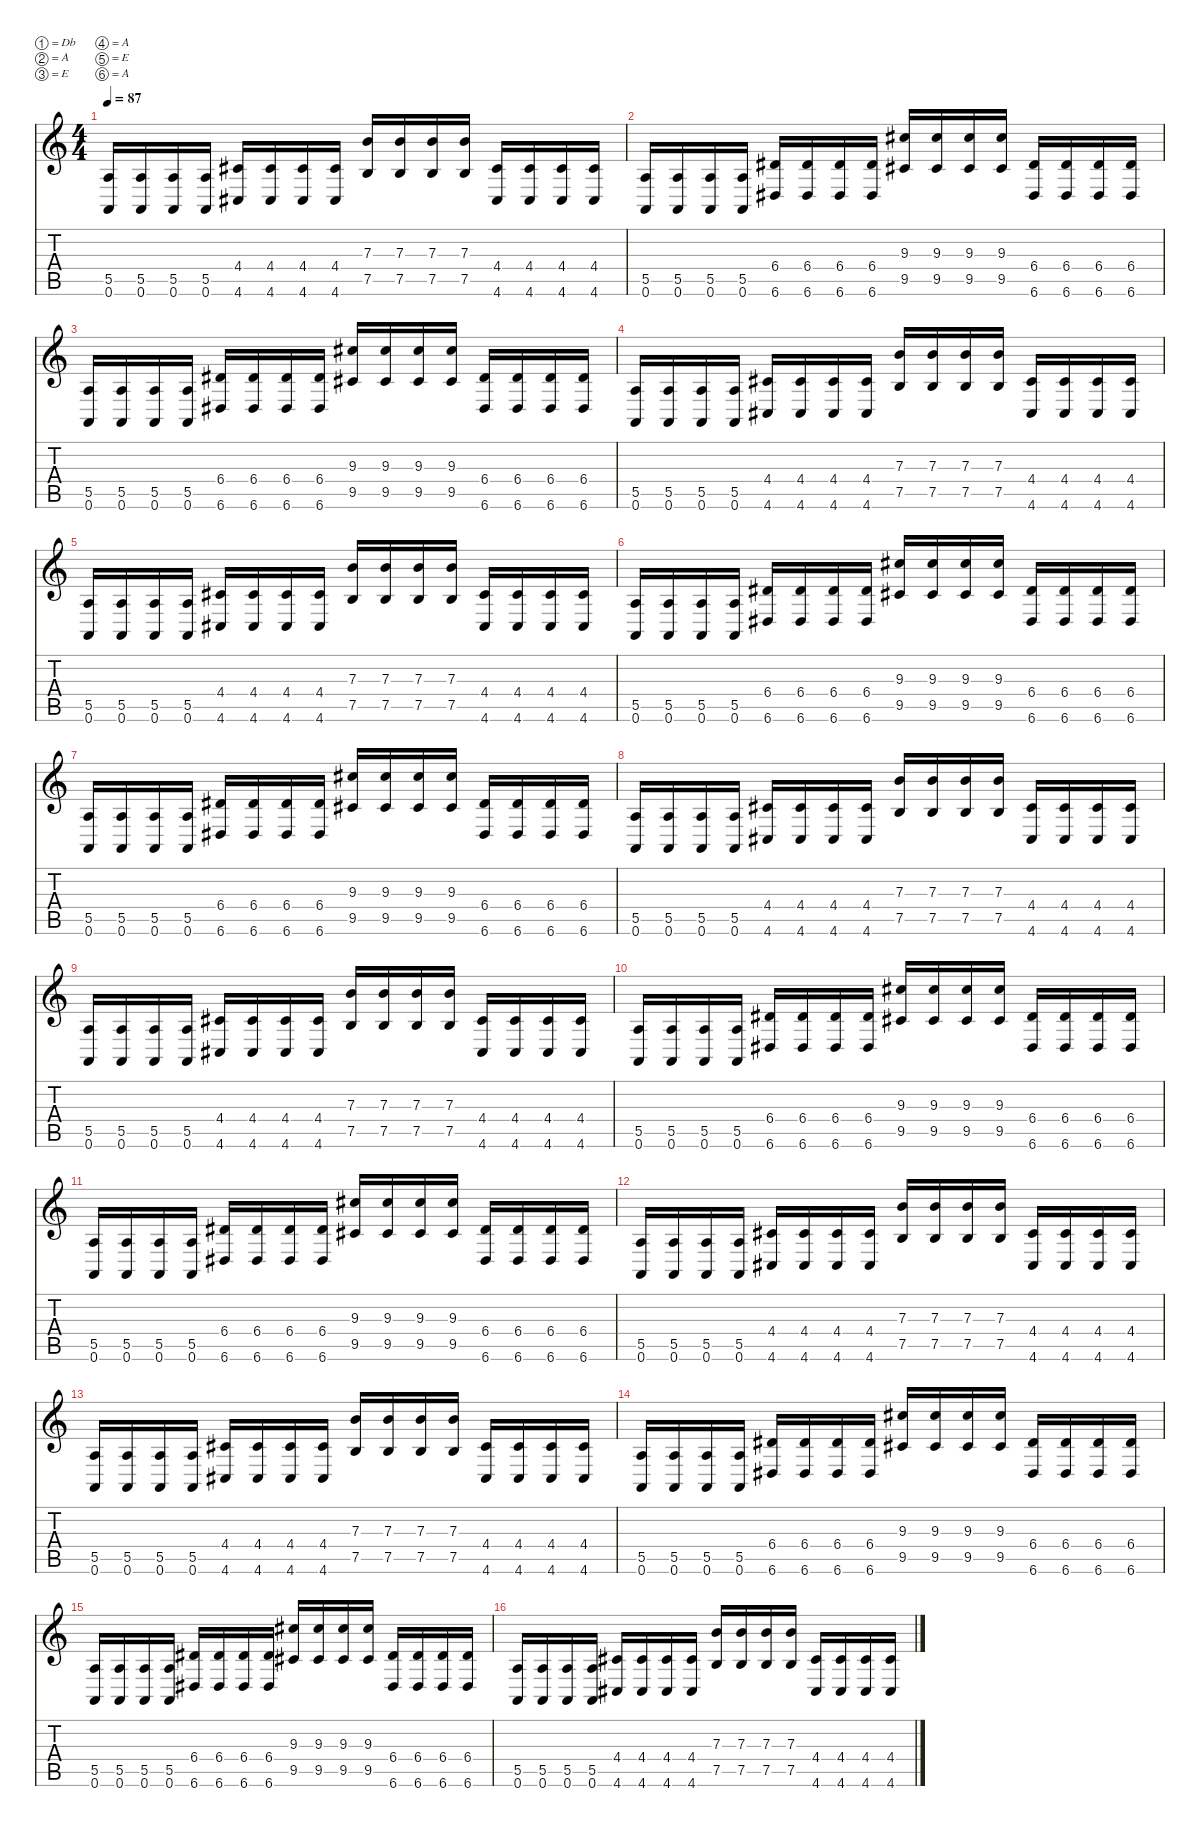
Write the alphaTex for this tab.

\defaultSystemsLayout 4
\hideDynamics
\bracketExtendMode nobrackets
\singleTrackTrackNamePolicy hidden
\multiTrackTrackNamePolicy hidden
\firstSystemTrackNameMode fullname
\otherSystemsTrackNameOrientation horizontal
\track ("Gtr1" "dist.guit.") {instrument distortionguitar}
\staff {score tabs}
\tuning (Db4 A3 E3 A2 E2 A1)
\ts (4 4)
\tempo 87
\clef g2
\ks c
(5.5 0.6).16{dy f beam Up} (5.5 0.6).16{beam Up} (5.5 0.6).16{beam Up} (5.5 0.6).16{beam Up} (4.4{acc #} 4.6{acc #}).16{beam Up} (4.4{acc #} 4.6{acc #}).16{beam Up} (4.4{acc #} 4.6{acc #}).16{beam Up} (4.4{acc #} 4.6{acc #}).16{beam Up} (7.3 7.5).16{beam Up} (7.3 7.5).16{beam Up} (7.3 7.5).16{beam Up} (7.3 7.5).16{beam Up} (4.4{acc #} 4.6{acc #}).16{beam Up} (4.4{acc #} 4.6{acc #}).16{beam Up} (4.4{acc #} 4.6{acc #}).16{beam Up} (4.4{acc #} 4.6{acc #}).16{beam Up} |
(5.5 0.6).16{beam Up} (5.5 0.6).16{beam Up} (5.5 0.6).16{beam Up} (5.5 0.6).16{beam Up} (6.4{acc #} 6.6{acc #}).16{beam Up} (6.4{acc #} 6.6{acc #}).16{beam Up} (6.4{acc #} 6.6{acc #}).16{beam Up} (6.4{acc #} 6.6{acc #}).16{beam Up} (9.3{acc #} 9.5{acc #}).16{beam Up} (9.3{acc #} 9.5{acc #}).16{beam Up} (9.3{acc #} 9.5{acc #}).16{beam Up} (9.3{acc #} 9.5{acc #}).16{beam Up} (6.4{acc #} 6.6{acc #}).16{beam Up} (6.4{acc #} 6.6{acc #}).16{beam Up} (6.4{acc #} 6.6{acc #}).16{beam Up} (6.4{acc #} 6.6{acc #}).16{beam Up} |
(5.5 0.6).16{beam Up} (5.5 0.6).16{beam Up} (5.5 0.6).16{beam Up} (5.5 0.6).16{beam Up} (6.4{acc #} 6.6{acc #}).16{beam Up} (6.4{acc #} 6.6{acc #}).16{beam Up} (6.4{acc #} 6.6{acc #}).16{beam Up} (6.4{acc #} 6.6{acc #}).16{beam Up} (9.3{acc #} 9.5{acc #}).16{beam Up} (9.3{acc #} 9.5{acc #}).16{beam Up} (9.3{acc #} 9.5{acc #}).16{beam Up} (9.3{acc #} 9.5{acc #}).16{beam Up} (6.4{acc #} 6.6{acc #}).16{beam Up} (6.4{acc #} 6.6{acc #}).16{beam Up} (6.4{acc #} 6.6{acc #}).16{beam Up} (6.4{acc #} 6.6{acc #}).16{beam Up} |
(5.5 0.6).16{beam Up} (5.5 0.6).16{beam Up} (5.5 0.6).16{beam Up} (5.5 0.6).16{beam Up} (4.4{acc #} 4.6{acc #}).16{beam Up} (4.4{acc #} 4.6{acc #}).16{beam Up} (4.4{acc #} 4.6{acc #}).16{beam Up} (4.4{acc #} 4.6{acc #}).16{beam Up} (7.3 7.5).16{beam Up} (7.3 7.5).16{beam Up} (7.3 7.5).16{beam Up} (7.3 7.5).16{beam Up} (4.4{acc #} 4.6{acc #}).16{beam Up} (4.4{acc #} 4.6{acc #}).16{beam Up} (4.4{acc #} 4.6{acc #}).16{beam Up} (4.4{acc #} 4.6{acc #}).16{beam Up} |
(5.5 0.6).16{beam Up} (5.5 0.6).16{beam Up} (5.5 0.6).16{beam Up} (5.5 0.6).16{beam Up} (4.4{acc #} 4.6{acc #}).16{beam Up} (4.4{acc #} 4.6{acc #}).16{beam Up} (4.4{acc #} 4.6{acc #}).16{beam Up} (4.4{acc #} 4.6{acc #}).16{beam Up} (7.3 7.5).16{beam Up} (7.3 7.5).16{beam Up} (7.3 7.5).16{beam Up} (7.3 7.5).16{beam Up} (4.4{acc #} 4.6{acc #}).16{beam Up} (4.4{acc #} 4.6{acc #}).16{beam Up} (4.4{acc #} 4.6{acc #}).16{beam Up} (4.4{acc #} 4.6{acc #}).16{beam Up} |
(5.5 0.6).16{beam Up} (5.5 0.6).16{beam Up} (5.5 0.6).16{beam Up} (5.5 0.6).16{beam Up} (6.4{acc #} 6.6{acc #}).16{beam Up} (6.4{acc #} 6.6{acc #}).16{beam Up} (6.4{acc #} 6.6{acc #}).16{beam Up} (6.4{acc #} 6.6{acc #}).16{beam Up} (9.3{acc #} 9.5{acc #}).16{beam Up} (9.3{acc #} 9.5{acc #}).16{beam Up} (9.3{acc #} 9.5{acc #}).16{beam Up} (9.3{acc #} 9.5{acc #}).16{beam Up} (6.4{acc #} 6.6{acc #}).16{beam Up} (6.4{acc #} 6.6{acc #}).16{beam Up} (6.4{acc #} 6.6{acc #}).16{beam Up} (6.4{acc #} 6.6{acc #}).16{beam Up} |
(5.5 0.6).16{beam Up} (5.5 0.6).16{beam Up} (5.5 0.6).16{beam Up} (5.5 0.6).16{beam Up} (6.4{acc #} 6.6{acc #}).16{beam Up} (6.4{acc #} 6.6{acc #}).16{beam Up} (6.4{acc #} 6.6{acc #}).16{beam Up} (6.4{acc #} 6.6{acc #}).16{beam Up} (9.3{acc #} 9.5{acc #}).16{beam Up} (9.3{acc #} 9.5{acc #}).16{beam Up} (9.3{acc #} 9.5{acc #}).16{beam Up} (9.3{acc #} 9.5{acc #}).16{beam Up} (6.4{acc #} 6.6{acc #}).16{beam Up} (6.4{acc #} 6.6{acc #}).16{beam Up} (6.4{acc #} 6.6{acc #}).16{beam Up} (6.4{acc #} 6.6{acc #}).16{beam Up} |
(5.5 0.6).16{beam Up} (5.5 0.6).16{beam Up} (5.5 0.6).16{beam Up} (5.5 0.6).16{beam Up} (4.4{acc #} 4.6{acc #}).16{beam Up} (4.4{acc #} 4.6{acc #}).16{beam Up} (4.4{acc #} 4.6{acc #}).16{beam Up} (4.4{acc #} 4.6{acc #}).16{beam Up} (7.3 7.5).16{beam Up} (7.3 7.5).16{beam Up} (7.3 7.5).16{beam Up} (7.3 7.5).16{beam Up} (4.4{acc #} 4.6{acc #}).16{beam Up} (4.4{acc #} 4.6{acc #}).16{beam Up} (4.4{acc #} 4.6{acc #}).16{beam Up} (4.4{acc #} 4.6{acc #}).16{beam Up} |
(5.5 0.6).16{beam Up} (5.5 0.6).16{beam Up} (5.5 0.6).16{beam Up} (5.5 0.6).16{beam Up} (4.4{acc #} 4.6{acc #}).16{beam Up} (4.4{acc #} 4.6{acc #}).16{beam Up} (4.4{acc #} 4.6{acc #}).16{beam Up} (4.4{acc #} 4.6{acc #}).16{beam Up} (7.3 7.5).16{beam Up} (7.3 7.5).16{beam Up} (7.3 7.5).16{beam Up} (7.3 7.5).16{beam Up} (4.4{acc #} 4.6{acc #}).16{beam Up} (4.4{acc #} 4.6{acc #}).16{beam Up} (4.4{acc #} 4.6{acc #}).16{beam Up} (4.4{acc #} 4.6{acc #}).16{beam Up} |
(5.5 0.6).16{beam Up} (5.5 0.6).16{beam Up} (5.5 0.6).16{beam Up} (5.5 0.6).16{beam Up} (6.4{acc #} 6.6{acc #}).16{beam Up} (6.4{acc #} 6.6{acc #}).16{beam Up} (6.4{acc #} 6.6{acc #}).16{beam Up} (6.4{acc #} 6.6{acc #}).16{beam Up} (9.3{acc #} 9.5{acc #}).16{beam Up} (9.3{acc #} 9.5{acc #}).16{beam Up} (9.3{acc #} 9.5{acc #}).16{beam Up} (9.3{acc #} 9.5{acc #}).16{beam Up} (6.4{acc #} 6.6{acc #}).16{beam Up} (6.4{acc #} 6.6{acc #}).16{beam Up} (6.4{acc #} 6.6{acc #}).16{beam Up} (6.4{acc #} 6.6{acc #}).16{beam Up} |
(5.5 0.6).16{beam Up} (5.5 0.6).16{beam Up} (5.5 0.6).16{beam Up} (5.5 0.6).16{beam Up} (6.4{acc #} 6.6{acc #}).16{beam Up} (6.4{acc #} 6.6{acc #}).16{beam Up} (6.4{acc #} 6.6{acc #}).16{beam Up} (6.4{acc #} 6.6{acc #}).16{beam Up} (9.3{acc #} 9.5{acc #}).16{beam Up} (9.3{acc #} 9.5{acc #}).16{beam Up} (9.3{acc #} 9.5{acc #}).16{beam Up} (9.3{acc #} 9.5{acc #}).16{beam Up} (6.4{acc #} 6.6{acc #}).16{beam Up} (6.4{acc #} 6.6{acc #}).16{beam Up} (6.4{acc #} 6.6{acc #}).16{beam Up} (6.4{acc #} 6.6{acc #}).16{beam Up} |
(5.5 0.6).16{beam Up} (5.5 0.6).16{beam Up} (5.5 0.6).16{beam Up} (5.5 0.6).16{beam Up} (4.4{acc #} 4.6{acc #}).16{beam Up} (4.4{acc #} 4.6{acc #}).16{beam Up} (4.4{acc #} 4.6{acc #}).16{beam Up} (4.4{acc #} 4.6{acc #}).16{beam Up} (7.3 7.5).16{beam Up} (7.3 7.5).16{beam Up} (7.3 7.5).16{beam Up} (7.3 7.5).16{beam Up} (4.4{acc #} 4.6{acc #}).16{beam Up} (4.4{acc #} 4.6{acc #}).16{beam Up} (4.4{acc #} 4.6{acc #}).16{beam Up} (4.4{acc #} 4.6{acc #}).16{beam Up} |
(5.5 0.6).16{beam Up} (5.5 0.6).16{beam Up} (5.5 0.6).16{beam Up} (5.5 0.6).16{beam Up} (4.4{acc #} 4.6{acc #}).16{beam Up} (4.4{acc #} 4.6{acc #}).16{beam Up} (4.4{acc #} 4.6{acc #}).16{beam Up} (4.4{acc #} 4.6{acc #}).16{beam Up} (7.3 7.5).16{beam Up} (7.3 7.5).16{beam Up} (7.3 7.5).16{beam Up} (7.3 7.5).16{beam Up} (4.4{acc #} 4.6{acc #}).16{beam Up} (4.4{acc #} 4.6{acc #}).16{beam Up} (4.4{acc #} 4.6{acc #}).16{beam Up} (4.4{acc #} 4.6{acc #}).16{beam Up} |
(5.5 0.6).16{beam Up} (5.5 0.6).16{beam Up} (5.5 0.6).16{beam Up} (5.5 0.6).16{beam Up} (6.4{acc #} 6.6{acc #}).16{beam Up} (6.4{acc #} 6.6{acc #}).16{beam Up} (6.4{acc #} 6.6{acc #}).16{beam Up} (6.4{acc #} 6.6{acc #}).16{beam Up} (9.3{acc #} 9.5{acc #}).16{beam Up} (9.3{acc #} 9.5{acc #}).16{beam Up} (9.3{acc #} 9.5{acc #}).16{beam Up} (9.3{acc #} 9.5{acc #}).16{beam Up} (6.4{acc #} 6.6{acc #}).16{beam Up} (6.4{acc #} 6.6{acc #}).16{beam Up} (6.4{acc #} 6.6{acc #}).16{beam Up} (6.4{acc #} 6.6{acc #}).16{beam Up} |
(5.5 0.6).16{beam Up} (5.5 0.6).16{beam Up} (5.5 0.6).16{beam Up} (5.5 0.6).16{beam Up} (6.4{acc #} 6.6{acc #}).16{beam Up} (6.4{acc #} 6.6{acc #}).16{beam Up} (6.4{acc #} 6.6{acc #}).16{beam Up} (6.4{acc #} 6.6{acc #}).16{beam Up} (9.3{acc #} 9.5{acc #}).16{beam Up} (9.3{acc #} 9.5{acc #}).16{beam Up} (9.3{acc #} 9.5{acc #}).16{beam Up} (9.3{acc #} 9.5{acc #}).16{beam Up} (6.4{acc #} 6.6{acc #}).16{beam Up} (6.4{acc #} 6.6{acc #}).16{beam Up} (6.4{acc #} 6.6{acc #}).16{beam Up} (6.4{acc #} 6.6{acc #}).16{beam Up} |
(5.5 0.6).16{beam Up} (5.5 0.6).16{beam Up} (5.5 0.6).16{beam Up} (5.5 0.6).16{beam Up} (4.4{acc #} 4.6{acc #}).16{beam Up} (4.4{acc #} 4.6{acc #}).16{beam Up} (4.4{acc #} 4.6{acc #}).16{beam Up} (4.4{acc #} 4.6{acc #}).16{beam Up} (7.3 7.5).16{beam Up} (7.3 7.5).16{beam Up} (7.3 7.5).16{beam Up} (7.3 7.5).16{beam Up} (4.4{acc #} 4.6{acc #}).16{beam Up} (4.4{acc #} 4.6{acc #}).16{beam Up} (4.4{acc #} 4.6{acc #}).16{beam Up} (4.4{acc #} 4.6{acc #}).16{beam Up}
